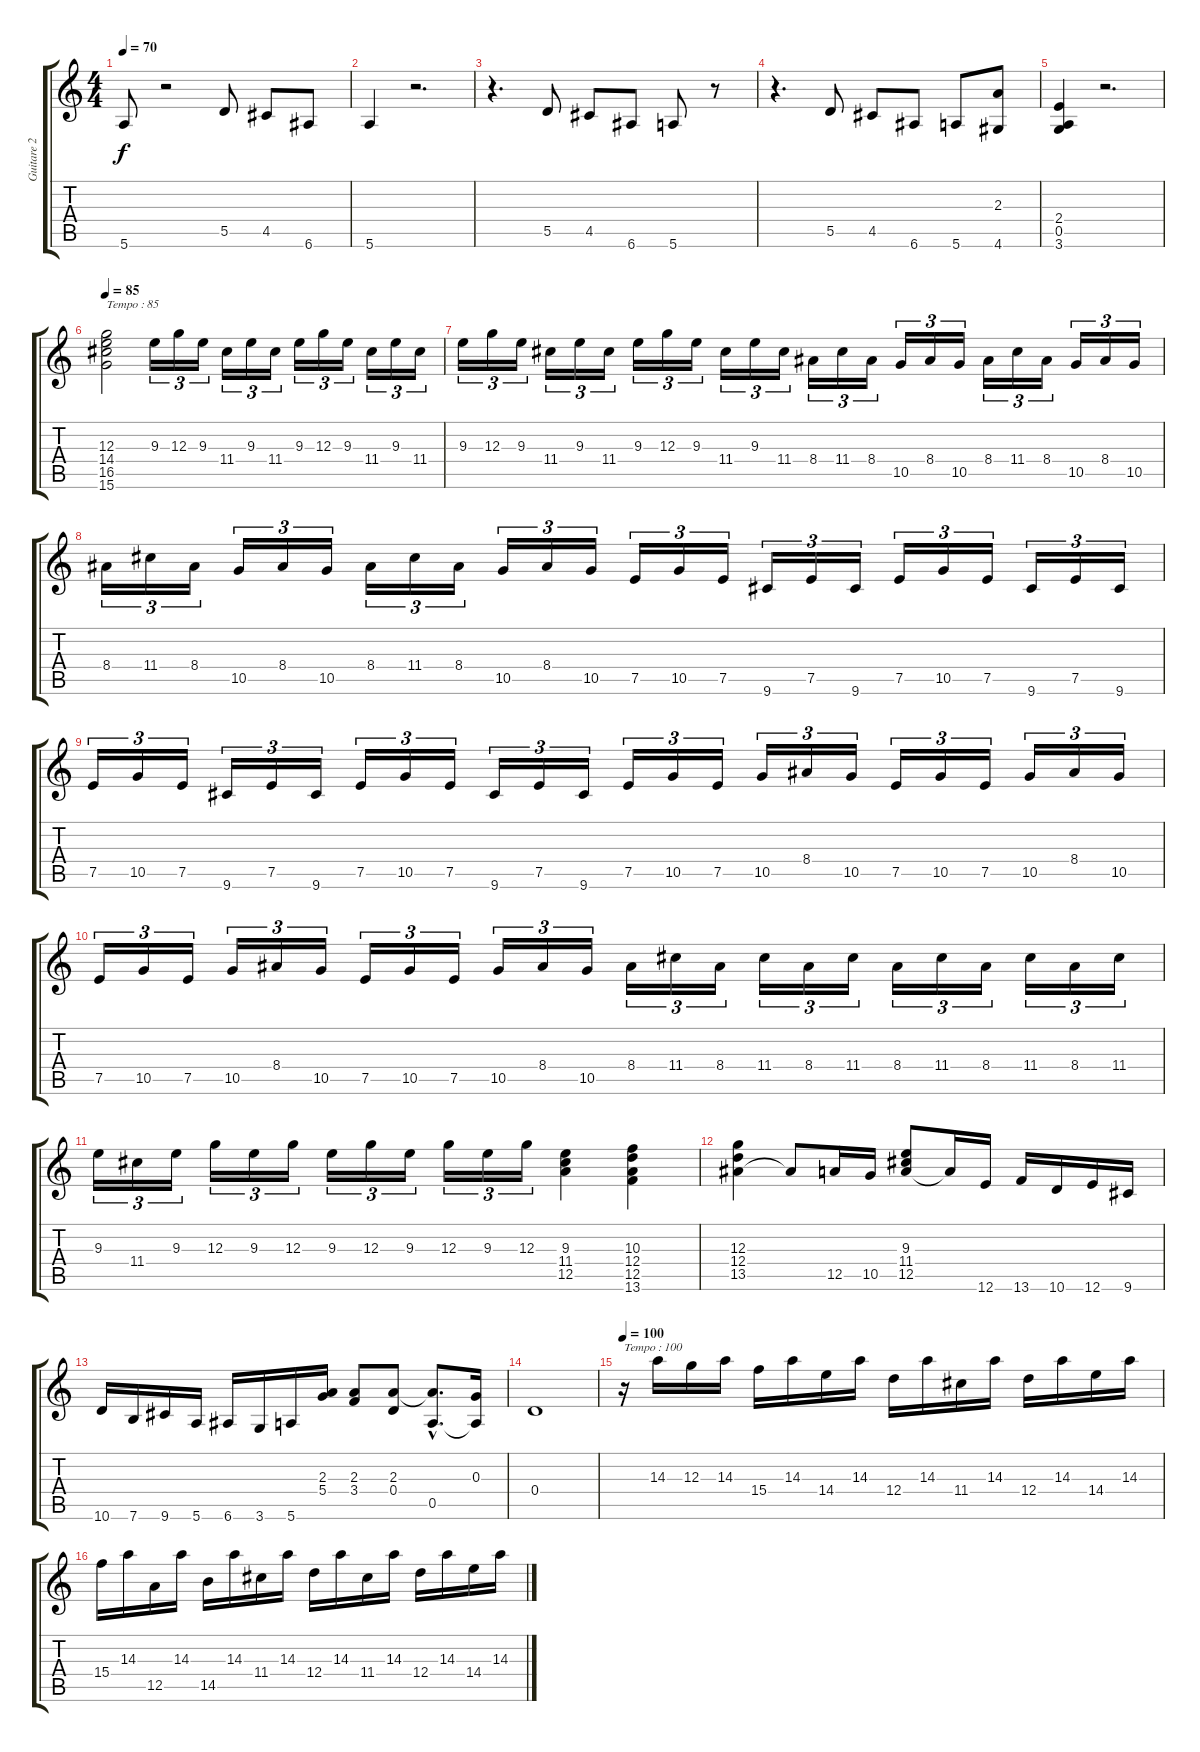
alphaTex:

\track ("Guitare 2" "Guitare 2") {instrument distortionguitar}
\staff {score tabs}
\tuning (E4 B3 G3 D3 A2 E2) {hide}
\ts (4 4)
\tempo 70
\clef g2
\ks c
5.6.8{dy f} r.2 5.5.8 4.5.8 6.6.8 |
5.6.4 r.2{d} |
r.4{d} 5.5.8 4.5.8 6.6.8 5.6.8 r.8 |
r.4{d} 5.5.8 4.5.8 6.6.8 5.6.8 (2.3 4.6).8 |
(2.4 0.5 3.6).4 r.2{d} |
\tempo 85
(12.3 14.4 16.5 15.6).2{txt "Tempo : 85"} 9.3.16{tu (3 2)} 12.3.16{tu (3 2)} 9.3.16{tu (3 2)} 11.4.16{tu (3 2)} 9.3.16{tu (3 2)} 11.4.16{tu (3 2)} 9.3.16{tu (3 2)} 12.3.16{tu (3 2)} 9.3.16{tu (3 2)} 11.4.16{tu (3 2)} 9.3.16{tu (3 2)} 11.4.16{tu (3 2)} |
9.3.16{tu (3 2)} 12.3.16{tu (3 2)} 9.3.16{tu (3 2)} 11.4.16{tu (3 2)} 9.3.16{tu (3 2)} 11.4.16{tu (3 2)} 9.3.16{tu (3 2)} 12.3.16{tu (3 2)} 9.3.16{tu (3 2)} 11.4.16{tu (3 2)} 9.3.16{tu (3 2)} 11.4.16{tu (3 2)} 8.4.16{tu (3 2)} 11.4.16{tu (3 2)} 8.4.16{tu (3 2)} 10.5.16{tu (3 2)} 8.4.16{tu (3 2)} 10.5.16{tu (3 2)} 8.4.16{tu (3 2)} 11.4.16{tu (3 2)} 8.4.16{tu (3 2)} 10.5.16{tu (3 2)} 8.4.16{tu (3 2)} 10.5.16{tu (3 2)} |
8.4.16{tu (3 2)} 11.4.16{tu (3 2)} 8.4.16{tu (3 2)} 10.5.16{tu (3 2)} 8.4.16{tu (3 2)} 10.5.16{tu (3 2)} 8.4.16{tu (3 2)} 11.4.16{tu (3 2)} 8.4.16{tu (3 2)} 10.5.16{tu (3 2)} 8.4.16{tu (3 2)} 10.5.16{tu (3 2)} 7.5.16{tu (3 2)} 10.5.16{tu (3 2)} 7.5.16{tu (3 2)} 9.6.16{tu (3 2)} 7.5.16{tu (3 2)} 9.6.16{tu (3 2)} 7.5.16{tu (3 2)} 10.5.16{tu (3 2)} 7.5.16{tu (3 2)} 9.6.16{tu (3 2)} 7.5.16{tu (3 2)} 9.6.16{tu (3 2)} |
7.5.16{tu (3 2)} 10.5.16{tu (3 2)} 7.5.16{tu (3 2)} 9.6.16{tu (3 2)} 7.5.16{tu (3 2)} 9.6.16{tu (3 2)} 7.5.16{tu (3 2)} 10.5.16{tu (3 2)} 7.5.16{tu (3 2)} 9.6.16{tu (3 2)} 7.5.16{tu (3 2)} 9.6.16{tu (3 2)} 7.5.16{tu (3 2)} 10.5.16{tu (3 2)} 7.5.16{tu (3 2)} 10.5.16{tu (3 2)} 8.4.16{tu (3 2)} 10.5.16{tu (3 2)} 7.5.16{tu (3 2)} 10.5.16{tu (3 2)} 7.5.16{tu (3 2)} 10.5.16{tu (3 2)} 8.4.16{tu (3 2)} 10.5.16{tu (3 2)} |
7.5.16{tu (3 2)} 10.5.16{tu (3 2)} 7.5.16{tu (3 2)} 10.5.16{tu (3 2)} 8.4.16{tu (3 2)} 10.5.16{tu (3 2)} 7.5.16{tu (3 2)} 10.5.16{tu (3 2)} 7.5.16{tu (3 2)} 10.5.16{tu (3 2)} 8.4.16{tu (3 2)} 10.5.16{tu (3 2)} 8.4.16{tu (3 2)} 11.4.16{tu (3 2)} 8.4.16{tu (3 2)} 11.4.16{tu (3 2)} 8.4.16{tu (3 2)} 11.4.16{tu (3 2)} 8.4.16{tu (3 2)} 11.4.16{tu (3 2)} 8.4.16{tu (3 2)} 11.4.16{tu (3 2)} 8.4.16{tu (3 2)} 11.4.16{tu (3 2)} |
9.3.16{tu (3 2)} 11.4.16{tu (3 2)} 9.3.16{tu (3 2)} 12.3.16{tu (3 2)} 9.3.16{tu (3 2)} 12.3.16{tu (3 2)} 9.3.16{tu (3 2)} 12.3.16{tu (3 2)} 9.3.16{tu (3 2)} 12.3.16{tu (3 2)} 9.3.16{tu (3 2)} 12.3.16{tu (3 2)} (9.3 11.4 12.5).4 (10.3 12.4 12.5 13.6).4 |
(12.3 12.4 13.5).4 13.5{t}.8 12.5.16 10.5.16 (9.3 11.4 12.5).8 12.5{t}.16 12.6.16 13.6.16 10.6.16 12.6.16 9.6.16 |
10.6.16 7.6.16 9.6.16 5.6.16 6.6.16 3.6.16 5.6.16 (2.3 5.4).16 (2.3 3.4).8 (2.3 0.4).8 (2.3{hac t} 0.5{hac}).8{d} (0.3 0.5{t}).16 |
0.4.1 |
\tempo 100
r.16{txt "Tempo : 100"} 14.3.16 12.3.16 14.3.16 15.4.16 14.3.16 14.4.16 14.3.16 12.4.16 14.3.16 11.4.16 14.3.16 12.4.16 14.3.16 14.4.16 14.3.16 |
15.4.16 14.3.16 12.5.16 14.3.16 14.5.16 14.3.16 11.4.16 14.3.16 12.4.16 14.3.16 11.4.16 14.3.16 12.4.16 14.3.16 14.4.16 14.3.16
